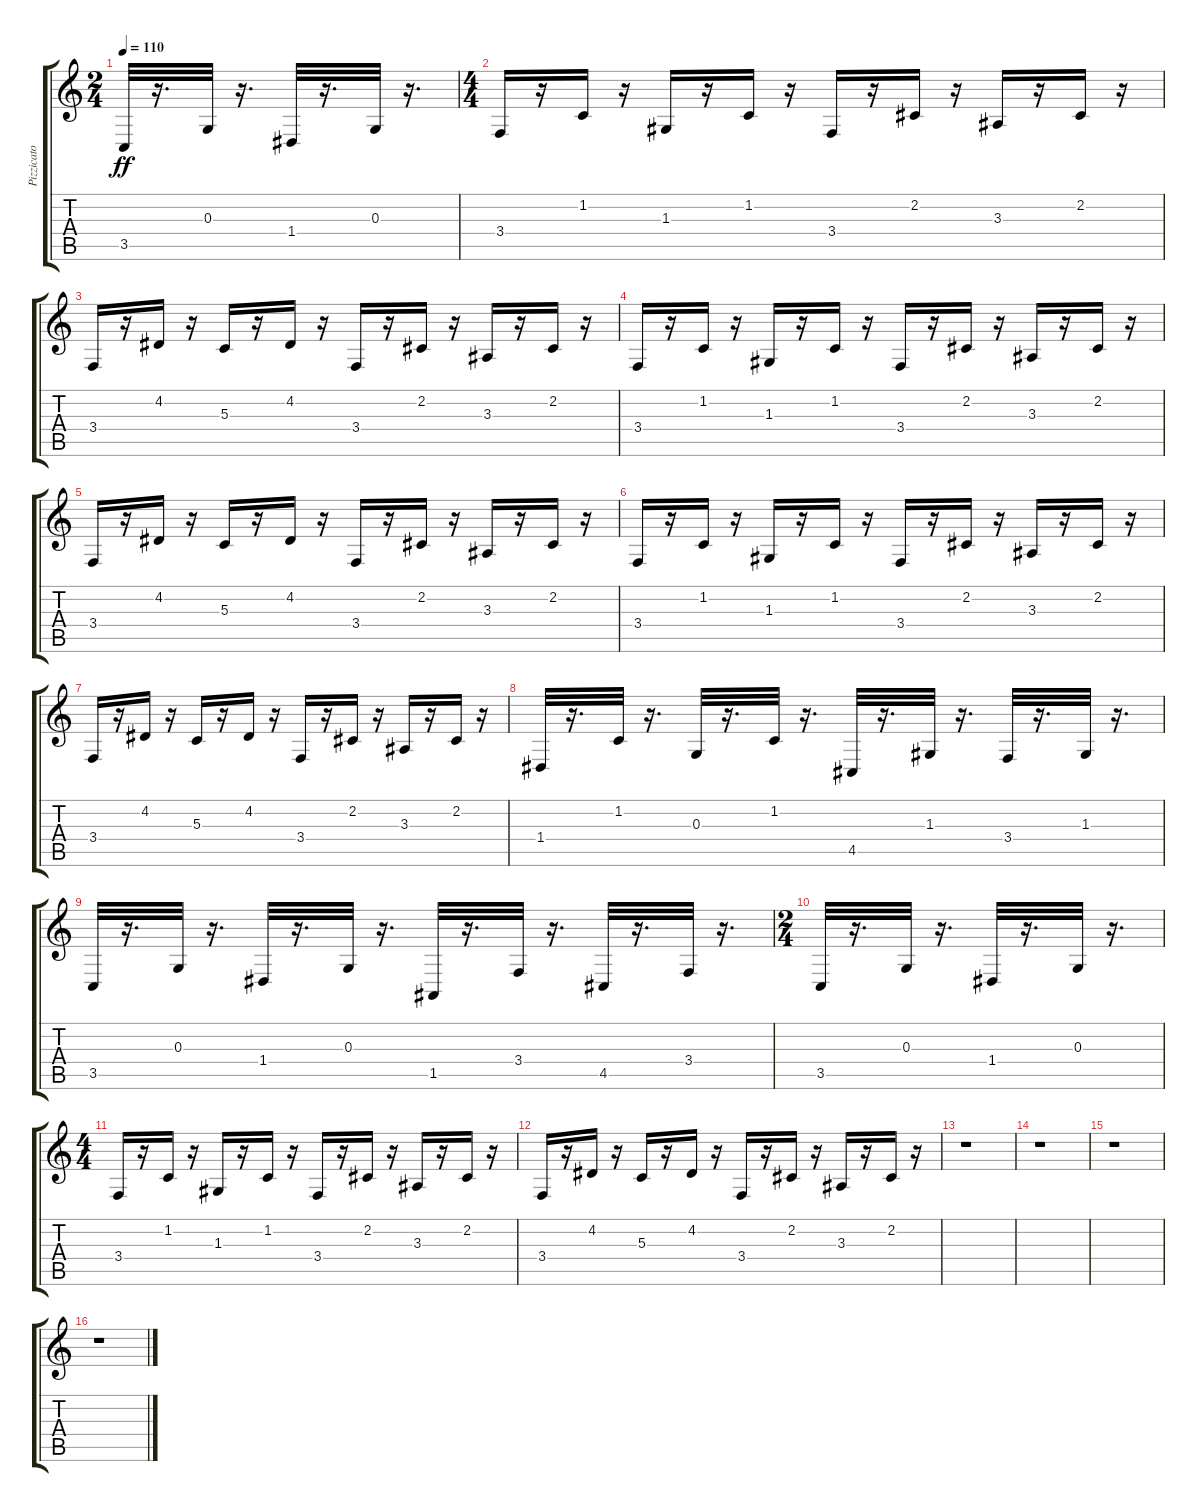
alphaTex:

\track ("Pizzicato           " "Pizzicato ") {instrument pizzicatostrings}
\staff {score tabs}
\tuning (E4 B3 G3 D3 A2 E2) {hide}
\ts (2 4)
\tempo 110
\clef g2
\ks c
3.5.32{dy ff} r.16{d} 0.3.32 r.16{d} 1.4.32 r.16{d} 0.3.32 r.16{d} |
\ts (4 4)
3.4.16 r.16 1.2.16 r.16 1.3.16 r.16 1.2.16 r.16 3.4.16 r.16 2.2.16 r.16 3.3.16 r.16 2.2.16 r.16 |
3.4.16 r.16 4.2.16 r.16 5.3.16 r.16 4.2.16 r.16 3.4.16 r.16 2.2.16 r.16 3.3.16 r.16 2.2.16 r.16 |
3.4.16 r.16 1.2.16 r.16 1.3.16 r.16 1.2.16 r.16 3.4.16 r.16 2.2.16 r.16 3.3.16 r.16 2.2.16 r.16 |
3.4.16 r.16 4.2.16 r.16 5.3.16 r.16 4.2.16 r.16 3.4.16 r.16 2.2.16 r.16 3.3.16 r.16 2.2.16 r.16 |
3.4.16 r.16 1.2.16 r.16 1.3.16 r.16 1.2.16 r.16 3.4.16 r.16 2.2.16 r.16 3.3.16 r.16 2.2.16 r.16 |
3.4.16 r.16 4.2.16 r.16 5.3.16 r.16 4.2.16 r.16 3.4.16 r.16 2.2.16 r.16 3.3.16 r.16 2.2.16 r.16 |
1.4.32 r.16{d} 1.2.32 r.16{d} 0.3.32 r.16{d} 1.2.32 r.16{d} 4.5.32 r.16{d} 1.3.32 r.16{d} 3.4.32 r.16{d} 1.3.32 r.16{d} |
3.5.32 r.16{d} 0.3.32 r.16{d} 1.4.32 r.16{d} 0.3.32 r.16{d} 1.5.32 r.16{d} 3.4.32 r.16{d} 4.5.32 r.16{d} 3.4.32 r.16{d} |
\ts (2 4)
3.5.32 r.16{d} 0.3.32 r.16{d} 1.4.32 r.16{d} 0.3.32 r.16{d} |
\ts (4 4)
3.4.16 r.16 1.2.16 r.16 1.3.16 r.16 1.2.16 r.16 3.4.16 r.16 2.2.16 r.16 3.3.16 r.16 2.2.16 r.16 |
3.4.16 r.16 4.2.16 r.16 5.3.16 r.16 4.2.16 r.16 3.4.16 r.16 2.2.16 r.16 3.3.16 r.16 2.2.16 r.16 |
r.1 |
r.1 |
r.1 |
r.1
